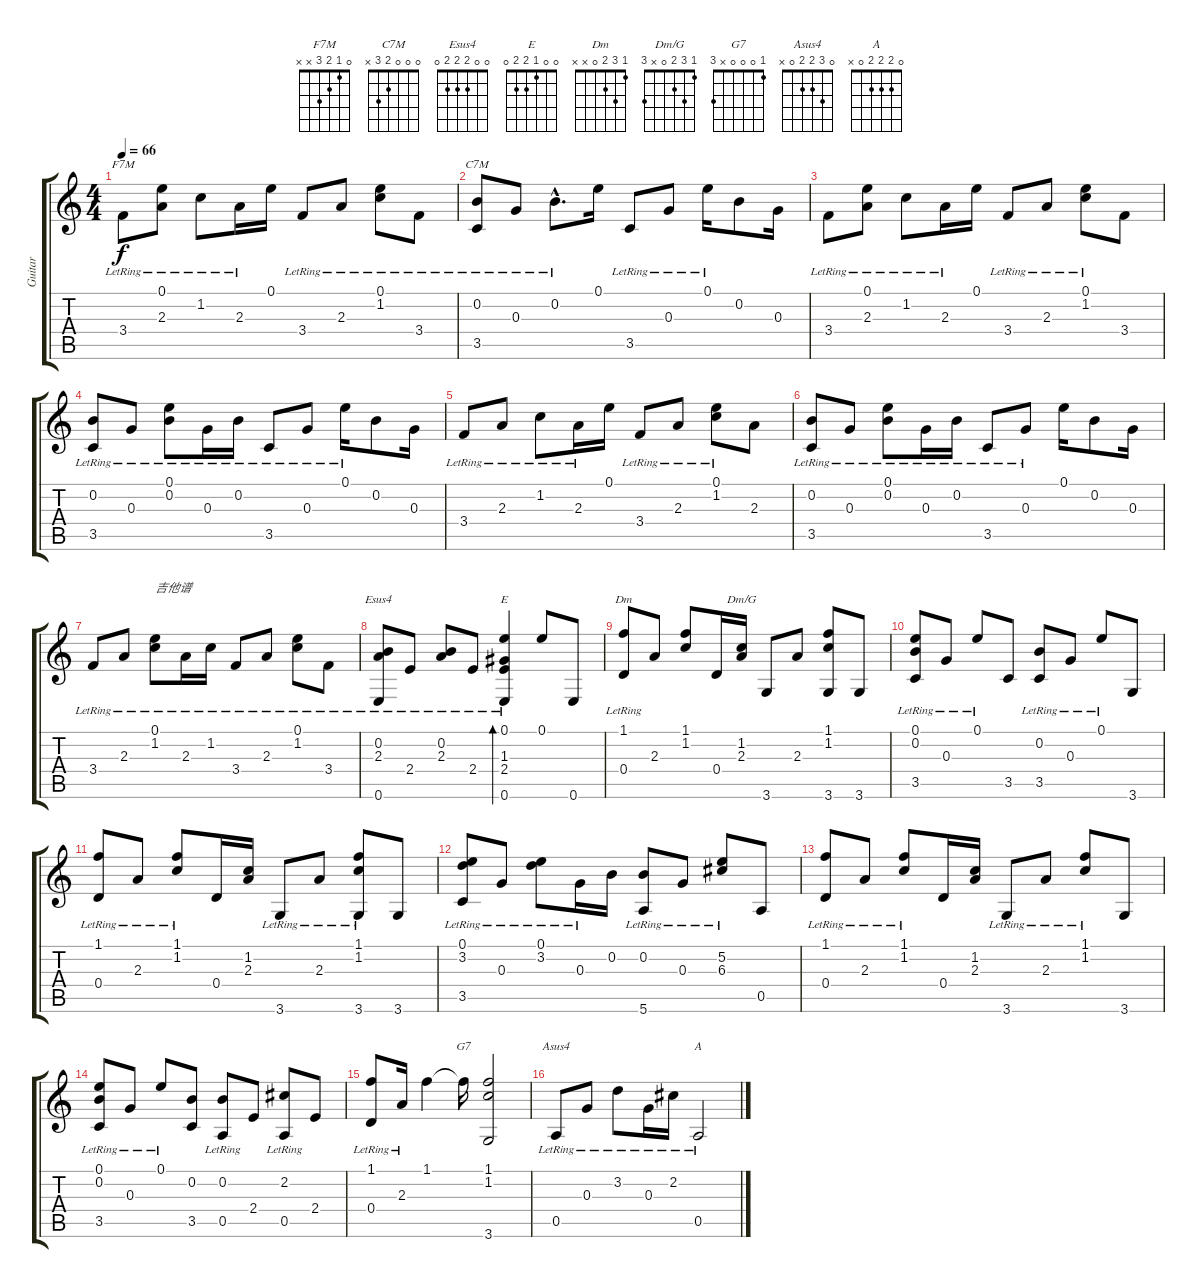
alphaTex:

\track ("Guitar" "Guitar") {instrument acousticguitarsteel}
\staff {score tabs}
\tuning (E4 B3 G3 D3 A2 E2) {hide}
\chord ("F7M" 0 1 2 3 x x)
\chord ("C7M" 0 0 0 2 3 x)
\chord ("Esus4" 0 0 2 2 2 0)
\chord ("E" 0 0 1 2 2 0)
\chord ("Dm" 1 3 2 0 x x)
\chord ("Dm/G" 1 3 2 0 x 3)
\chord ("G7" 1 0 0 0 x 3)
\chord ("Asus4" 0 3 2 2 0 x)
\chord ("A" 0 2 2 2 0 x)
\ts (4 4)
\tempo 66
\clef g2
\ks c
3.4{lr}.8{ch "F7M" dy f} (0.1 2.3{lr}).8 1.2{lr}.8 2.3{lr}.16 0.1.16 3.4{lr}.8 2.3{lr}.8 (0.1{lr} 1.2{lr}).8 3.4{lr}.8 |
(0.2{lr} 3.5{lr}).8{ch "C7M"} 0.3{lr}.8 0.2{hac lr}.8{d} 0.1.16 3.5{lr}.8 0.3{lr}.8 0.1{lr}.16 0.2.8 0.3.16 |
3.4{lr}.8 (0.1 2.3{lr}).8 1.2{lr}.8 2.3{lr}.16 0.1.16 3.4{lr}.8 2.3{lr}.8 (0.1{lr} 1.2{lr}).8 3.4.8 |
(0.2{lr} 3.5{lr}).8 0.3{lr}.8 (0.1{lr} 0.2{lr}).8 0.3{lr}.16 0.2{lr}.16 3.5{lr}.8 0.3{lr}.8 0.1{lr}.16 0.2.8 0.3.16 |
3.4{lr}.8 2.3{lr}.8 1.2{lr}.8 2.3{lr}.16 0.1.16 3.4{lr}.8 2.3{lr}.8 (0.1{lr} 1.2{lr}).8 2.3.8 |
(0.2{lr} 3.5{lr}).8 0.3{lr}.8 (0.1{lr} 0.2{lr}).8 0.3{lr}.16 0.2{lr}.16 3.5{lr}.8 0.3{lr}.8 0.1.16 0.2.8 0.3.16 |
3.4{lr}.8 2.3{lr}.8 (0.1{lr} 1.2{lr}).8{txt "吉他谱"} 2.3{lr}.16 1.2{lr}.16 3.4{lr}.8 2.3{lr}.8 (0.1{lr} 1.2{lr}).8 3.4{lr}.8 |
(0.2{lr} 2.3{lr} 0.6{lr}).8{ch "Esus4"} 2.4{lr}.8 (0.2{lr} 2.3).8 2.4{lr}.8 (0.1 1.3{lr} 2.4{lr} 0.6{lr}).4{bd 120 ch "E"} 0.1.8 0.6.8 |
(1.1 0.4{lr}).8{ch "Dm"} 2.3.8 (1.1 1.2).8 0.4.16 (1.2 2.3).16{ch "Dm/G"} 3.6.8 2.3.8 (1.1 1.2 3.6).8 3.6.8 |
(0.1{lr} 0.2{lr} 3.5{lr}).8 0.3{lr}.8 0.1{lr}.8 3.5.8 (0.2{lr} 3.5{lr}).8 0.3{lr}.8 0.1{lr}.8 3.6.8 |
(1.1{lr} 0.4{lr}).8 2.3{lr}.8 (1.1{lr} 1.2).8 0.4.16 (1.2 2.3).16 3.6{lr}.8 2.3{lr}.8 (1.1{lr} 1.2 3.6).8 3.6.8 |
(0.1{lr} 3.2{lr} 3.5).8 0.3{lr}.8 (0.1{lr} 3.2{lr}).8 0.3{lr}.16 0.2.16 (0.2{lr} 5.6).8 0.3{lr}.8 (5.2{lr} 6.3).8 0.5.8 |
(1.1{lr} 0.4{lr}).8 2.3{lr}.8 (1.1{lr} 1.2).8 0.4.16 (1.2 2.3).16 3.6{lr}.8 2.3{lr}.8 (1.1{lr} 1.2).8 3.6.8 |
(0.1{lr} 0.2{lr} 3.5{lr}).8 0.3{lr}.8 0.1{lr}.8 (0.2 3.5).8 (0.2{lr} 0.5).8 2.4.8 (2.2{lr} 0.5).8 2.4.8 |
(1.1{lr} 0.4{lr}).8 2.3{lr}.16 1.1.4 1.1{t}.16{ch "G7"} (1.1 1.2 3.6).2 |
0.5{lr}.8{ch "Asus4"} 0.3{lr}.8 3.2{lr}.8 0.3{lr}.16 2.2{lr}.16 0.5{lr}.2{ch "A"}
